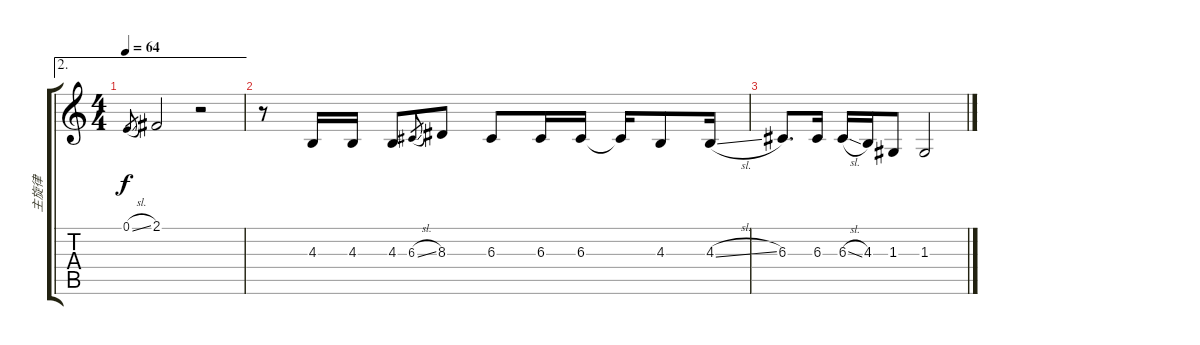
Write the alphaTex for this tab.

\track ("主旋律" "主旋律") {instrument voiceoohs}
\staff {score tabs}
\tuning (E4 B3 G3 D3 A2 E2) {hide}
\ae 2
\ts (4 4)
\tempo 64
\clef g2
\ks c
0.1{sl}.8{gr dy f} 2.1.2 r.2 |
r.8 4.3.16 4.3.16 4.3.8 6.3{sl}.8{gr} 8.3.8 6.3.8 6.3.16 6.3.16 6.3{t}.16 4.3.8 4.3{sl}.16 |
6.3.8{d} 6.3.16 6.3{sl}.16 4.3.16 1.3.8 1.3.2
